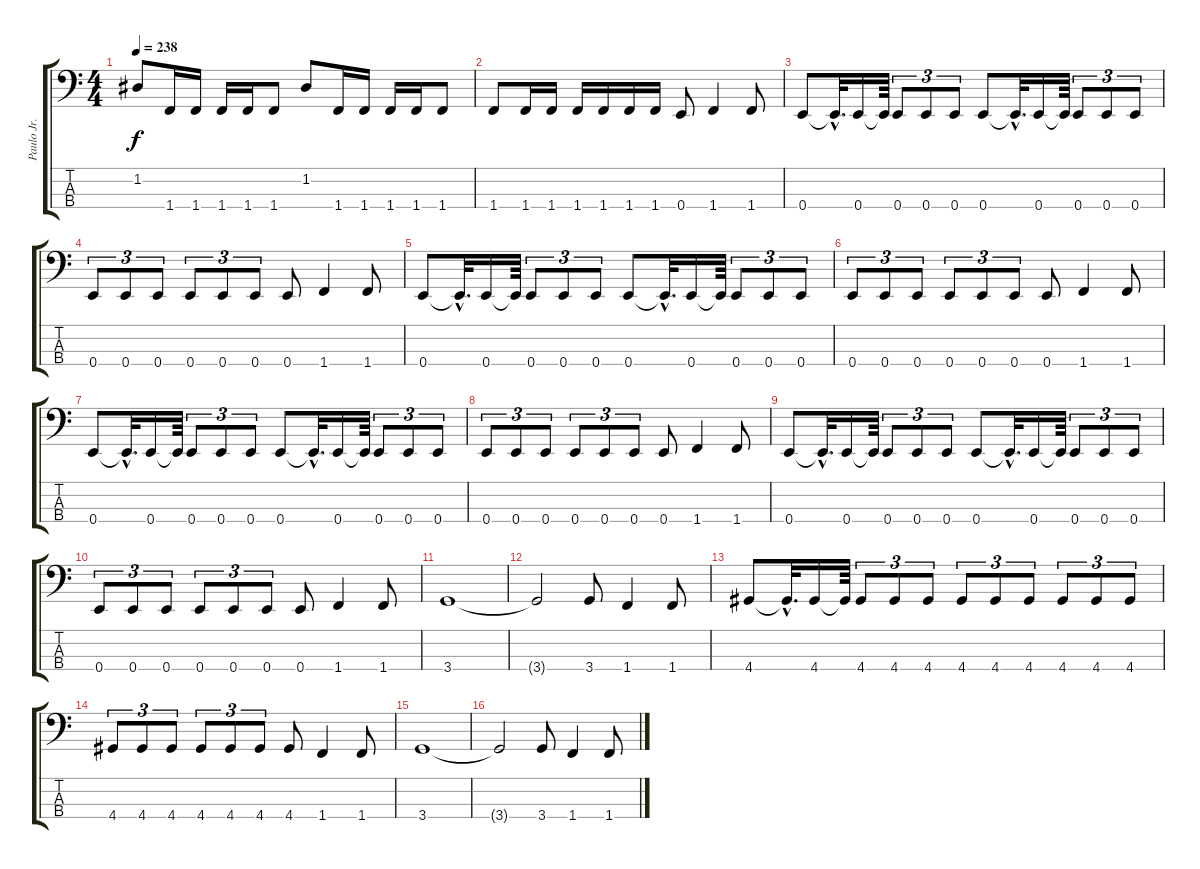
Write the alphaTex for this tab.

\track ("Paulo Jr." "Paulo Jr.") {instrument electricbasspick}
\staff {score tabs}
\tuning (G2 D2 A1 E1) {hide}
\ts (4 4)
\tempo 238
\clef f4
\ks c
1.2.8{dy f} 1.4.16 1.4.16 1.4.16 1.4.16 1.4.8 1.2.8 1.4.16 1.4.16 1.4.16 1.4.16 1.4.8 |
1.4.8 1.4.16 1.4.16 1.4.16 1.4.16 1.4.16 1.4.16 0.4.8 1.4.4 1.4.8 |
0.4.8 0.4{hac t}.32{d} 0.4.16 0.4{t}.64 0.4.8{tu (3 2)} 0.4.8{tu (3 2)} 0.4.8{tu (3 2)} 0.4.8 0.4{hac t}.32{d} 0.4.16 0.4{t}.64 0.4.8{tu (3 2)} 0.4.8{tu (3 2)} 0.4.8{tu (3 2)} |
0.4.8{tu (3 2)} 0.4.8{tu (3 2)} 0.4.8{tu (3 2)} 0.4.8{tu (3 2)} 0.4.8{tu (3 2)} 0.4.8{tu (3 2)} 0.4.8 1.4.4 1.4.8 |
0.4.8 0.4{hac t}.32{d} 0.4.16 0.4{t}.64 0.4.8{tu (3 2)} 0.4.8{tu (3 2)} 0.4.8{tu (3 2)} 0.4.8 0.4{hac t}.32{d} 0.4.16 0.4{t}.64 0.4.8{tu (3 2)} 0.4.8{tu (3 2)} 0.4.8{tu (3 2)} |
0.4.8{tu (3 2)} 0.4.8{tu (3 2)} 0.4.8{tu (3 2)} 0.4.8{tu (3 2)} 0.4.8{tu (3 2)} 0.4.8{tu (3 2)} 0.4.8 1.4.4 1.4.8 |
0.4.8 0.4{hac t}.32{d} 0.4.16 0.4{t}.64 0.4.8{tu (3 2)} 0.4.8{tu (3 2)} 0.4.8{tu (3 2)} 0.4.8 0.4{hac t}.32{d} 0.4.16 0.4{t}.64 0.4.8{tu (3 2)} 0.4.8{tu (3 2)} 0.4.8{tu (3 2)} |
0.4.8{tu (3 2)} 0.4.8{tu (3 2)} 0.4.8{tu (3 2)} 0.4.8{tu (3 2)} 0.4.8{tu (3 2)} 0.4.8{tu (3 2)} 0.4.8 1.4.4 1.4.8 |
0.4.8 0.4{hac t}.32{d} 0.4.16 0.4{t}.64 0.4.8{tu (3 2)} 0.4.8{tu (3 2)} 0.4.8{tu (3 2)} 0.4.8 0.4{hac t}.32{d} 0.4.16 0.4{t}.64 0.4.8{tu (3 2)} 0.4.8{tu (3 2)} 0.4.8{tu (3 2)} |
0.4.8{tu (3 2)} 0.4.8{tu (3 2)} 0.4.8{tu (3 2)} 0.4.8{tu (3 2)} 0.4.8{tu (3 2)} 0.4.8{tu (3 2)} 0.4.8 1.4.4 1.4.8 |
3.4.1 |
3.4{t}.2 3.4.8 1.4.4 1.4.8 |
4.4.8 4.4{hac t}.32{d} 4.4.16 4.4{t}.64 4.4.8{tu (3 2)} 4.4.8{tu (3 2)} 4.4.8{tu (3 2)} 4.4.8{tu (3 2)} 4.4.8{tu (3 2)} 4.4.8{tu (3 2)} 4.4.8{tu (3 2)} 4.4.8{tu (3 2)} 4.4.8{tu (3 2)} |
4.4.8{tu (3 2)} 4.4.8{tu (3 2)} 4.4.8{tu (3 2)} 4.4.8{tu (3 2)} 4.4.8{tu (3 2)} 4.4.8{tu (3 2)} 4.4.8 1.4.4 1.4.8 |
3.4.1 |
3.4{t}.2 3.4.8 1.4.4 1.4.8
